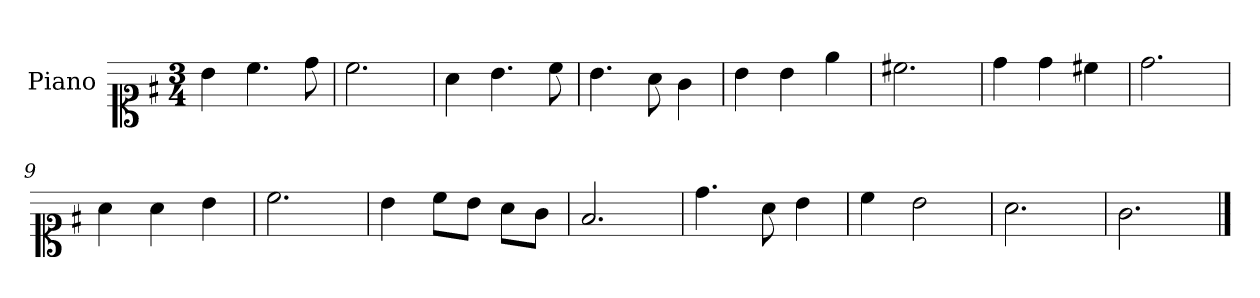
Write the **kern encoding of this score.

**kern
*part1
*staff1
*I"Piano
*I'Pno.
*clefC1
*k[f#]
*M3/4
=1
4b\
4.cc\
8dd\
=2
2.cc\
=3
4a\
4.b\
8cc\
=4
4.b\
8a\
4g\
=5
4b\
4b\
4ee\
=6
2.cc#X\
=7
4dd\
4dd\
4cc#X\
=8
2.dd\
=9
4a\
4a\
4b\
=10
2.cc\
=11
4b\
8cc\L
8b\J
8a\L
8g\J
=12
2.f#/
=13
4.dd\
8a\
4b\
=14
4cc\
2b\
=15
2.a\
=16
2.g\
==
*-
